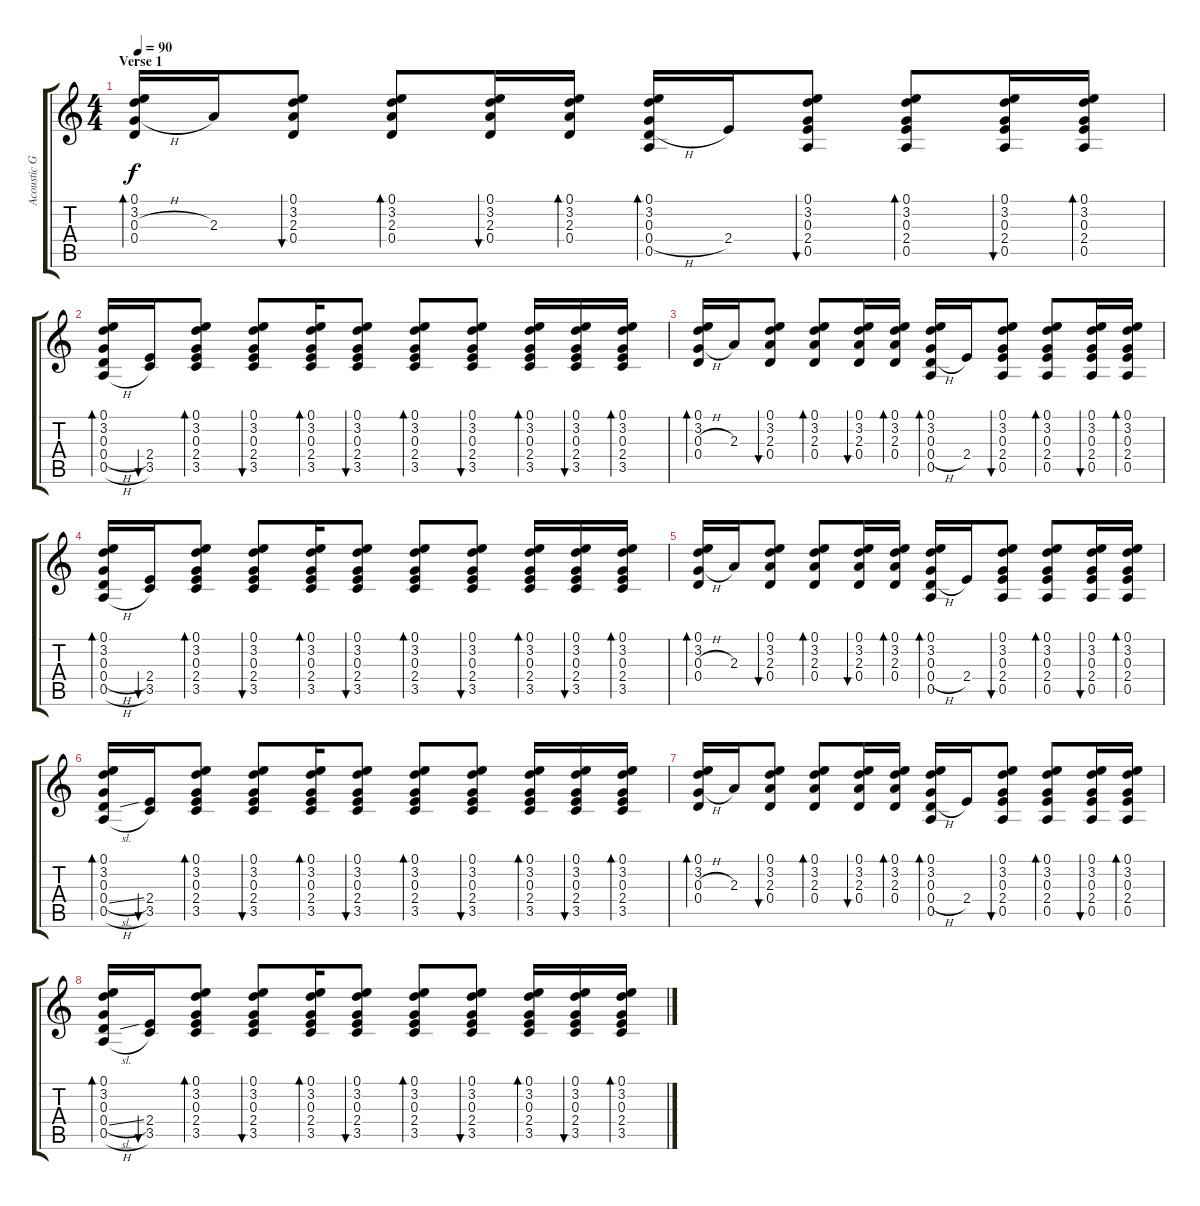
\track ("Acoustic Guitar" "Acoustic G") {instrument acousticguitarnylon}
\staff {score tabs}
\tuning (E4 B3 G3 D3 A2 E2) {hide}
\ts (4 4)
\section ("" "Verse 1")
\tempo 90
\clef g2
\ks c
(0.1 3.2 0.3{h} 0.4).16{bd 60 dy f} 2.3.16 (0.1 3.2 2.3 0.4).8{bu 60} (0.1 3.2 2.3 0.4).8{bd 60} (0.1 3.2 2.3 0.4).16{bu 60} (0.1 3.2 2.3 0.4).16{bd 60} (0.1 3.2 0.3 0.4{h} 0.5).16{bd 60} 2.4.16 (0.1 3.2 0.3 2.4 0.5).8{bu 60} (0.1 3.2 0.3 2.4 0.5).8{bd 60} (0.1 3.2 0.3 2.4 0.5).16{bu 60} (0.1 3.2 0.3 2.4 0.5).16{bd 60} |
(0.1 3.2 0.3 0.4{h} 0.5{h}).16{bd 60} (2.4 3.5).16{bu 60} (0.1 3.2 0.3 2.4 3.5).8{bd 60} (0.1 3.2 0.3 2.4 3.5).8{bu 60} (0.1 3.2 0.3 2.4 3.5).16{bd 60} (0.1 3.2 0.3 2.4 3.5).8{bu 60} (0.1 3.2 0.3 2.4 3.5).8{bd 60} (0.1 3.2 0.3 2.4 3.5).8{bu 60} (0.1 3.2 0.3 2.4 3.5).16{bd 60} (0.1 3.2 0.3 2.4 3.5).16{bu 60} (0.1 3.2 0.3 2.4 3.5).16{bd 60} |
(0.1 3.2 0.3{h} 0.4).16{bd 60} 2.3.16 (0.1 3.2 2.3 0.4).8{bu 60} (0.1 3.2 2.3 0.4).8{bd 60} (0.1 3.2 2.3 0.4).16{bu 60} (0.1 3.2 2.3 0.4).16{bd 60} (0.1 3.2 0.3 0.4{h} 0.5).16{bd 60} 2.4.16 (0.1 3.2 0.3 2.4 0.5).8{bu 60} (0.1 3.2 0.3 2.4 0.5).8{bd 60} (0.1 3.2 0.3 2.4 0.5).16{bu 60} (0.1 3.2 0.3 2.4 0.5).16{bd 60} |
(0.1 3.2 0.3 0.4{h} 0.5{h}).16{bd 60} (2.4 3.5).16{bu 60} (0.1 3.2 0.3 2.4 3.5).8{bd 60} (0.1 3.2 0.3 2.4 3.5).8{bu 60} (0.1 3.2 0.3 2.4 3.5).16{bd 60} (0.1 3.2 0.3 2.4 3.5).8{bu 60} (0.1 3.2 0.3 2.4 3.5).8{bd 60} (0.1 3.2 0.3 2.4 3.5).8{bu 60} (0.1 3.2 0.3 2.4 3.5).16{bd 60} (0.1 3.2 0.3 2.4 3.5).16{bu 60} (0.1 3.2 0.3 2.4 3.5).16{bd 60} |
(0.1 3.2 0.3{h} 0.4).16{bd 60} 2.3.16 (0.1 3.2 2.3 0.4).8{bu 60} (0.1 3.2 2.3 0.4).8{bd 60} (0.1 3.2 2.3 0.4).16{bu 60} (0.1 3.2 2.3 0.4).16{bd 60} (0.1 3.2 0.3 0.4{h} 0.5).16{bd 60} 2.4.16 (0.1 3.2 0.3 2.4 0.5).8{bu 60} (0.1 3.2 0.3 2.4 0.5).8{bd 60} (0.1 3.2 0.3 2.4 0.5).16{bu 60} (0.1 3.2 0.3 2.4 0.5).16{bd 60} |
(0.1 3.2 0.3 0.4{sl} 0.5{h}).16{bd 60} (2.4 3.5).16{bu 60} (0.1 3.2 0.3 2.4 3.5).8{bd 60} (0.1 3.2 0.3 2.4 3.5).8{bu 60} (0.1 3.2 0.3 2.4 3.5).16{bd 60} (0.1 3.2 0.3 2.4 3.5).8{bu 60} (0.1 3.2 0.3 2.4 3.5).8{bd 60} (0.1 3.2 0.3 2.4 3.5).8{bu 60} (0.1 3.2 0.3 2.4 3.5).16{bd 60} (0.1 3.2 0.3 2.4 3.5).16{bu 60} (0.1 3.2 0.3 2.4 3.5).16{bd 60} |
(0.1 3.2 0.3{h} 0.4).16{bd 60} 2.3.16 (0.1 3.2 2.3 0.4).8{bu 60} (0.1 3.2 2.3 0.4).8{bd 60} (0.1 3.2 2.3 0.4).16{bu 60} (0.1 3.2 2.3 0.4).16{bd 60} (0.1 3.2 0.3 0.4{h} 0.5).16{bd 60} 2.4.16 (0.1 3.2 0.3 2.4 0.5).8{bu 60} (0.1 3.2 0.3 2.4 0.5).8{bd 60} (0.1 3.2 0.3 2.4 0.5).16{bu 60} (0.1 3.2 0.3 2.4 0.5).16{bd 60} |
(0.1 3.2 0.3 0.4{sl} 0.5{h}).16{bd 60} (2.4 3.5).16{bu 60} (0.1 3.2 0.3 2.4 3.5).8{bd 60} (0.1 3.2 0.3 2.4 3.5).8{bu 60} (0.1 3.2 0.3 2.4 3.5).16{bd 60} (0.1 3.2 0.3 2.4 3.5).8{bu 60} (0.1 3.2 0.3 2.4 3.5).8{bd 60} (0.1 3.2 0.3 2.4 3.5).8{bu 60} (0.1 3.2 0.3 2.4 3.5).16{bd 60} (0.1 3.2 0.3 2.4 3.5).16{bu 60} (0.1 3.2 0.3 2.4 3.5).16{bd 60}
